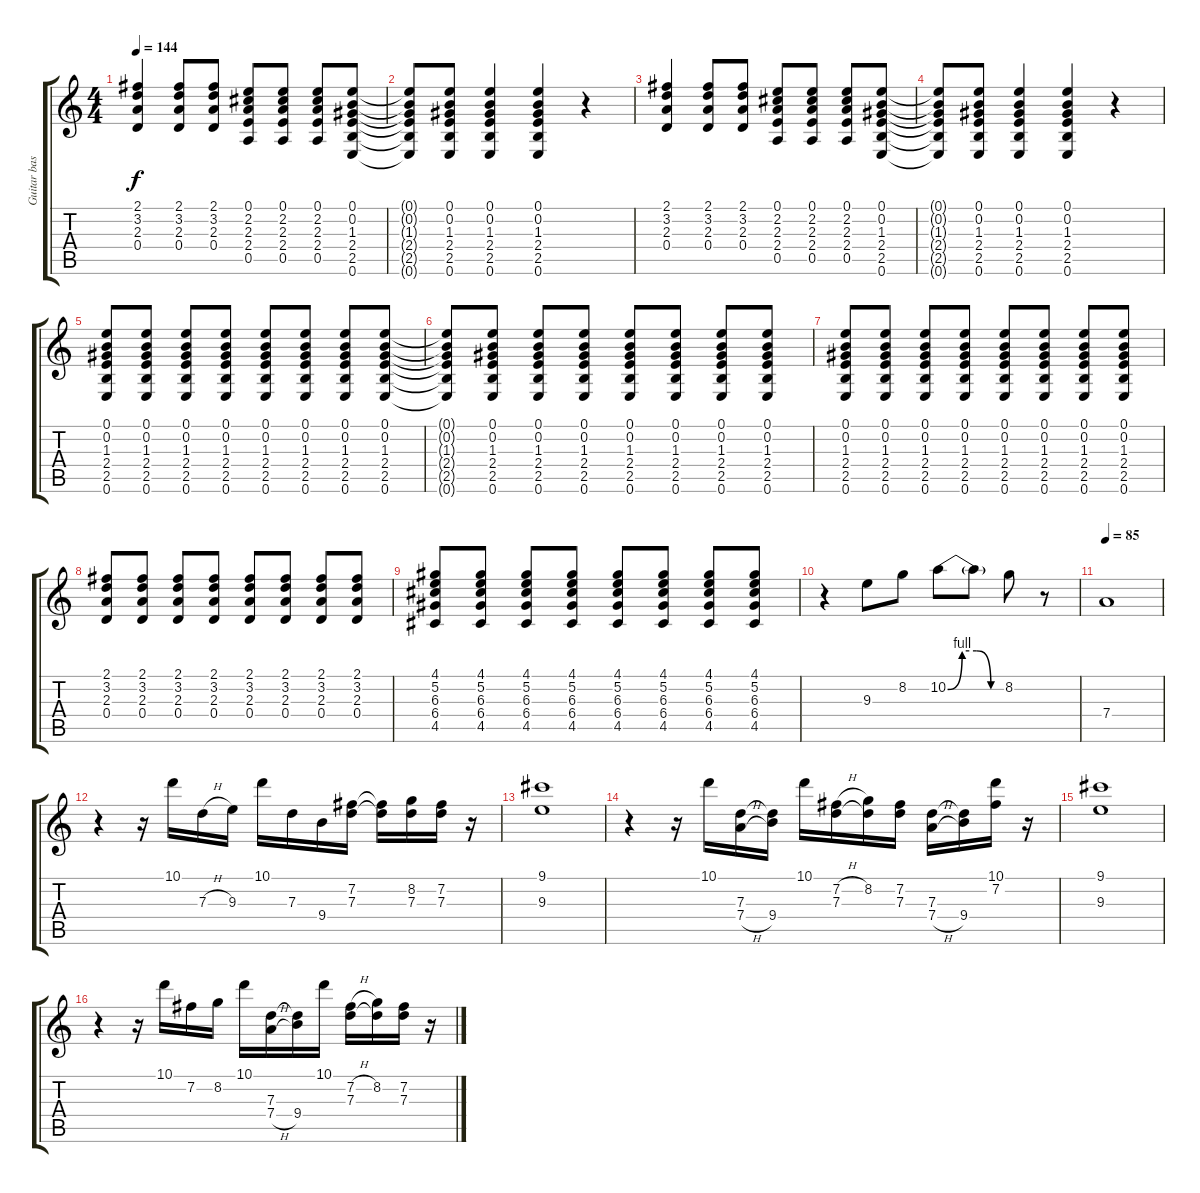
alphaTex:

\track ("Guitar bass" "Guitar bas") {instrument acousticguitarsteel}
\staff {score tabs}
\tuning (E4 B3 G3 D3 A2 E2) {hide}
\ts (4 4)
\tempo 144
\clef g2
\ks c
(2.1 3.2 2.3 0.4).4{dy f volume 9} (2.1 3.2 2.3 0.4).8 (2.1 3.2 2.3 0.4).8 (0.1 2.2 2.3 2.4 0.5).8 (0.1 2.2 2.3 2.4 0.5).8 (0.1 2.2 2.3 2.4 0.5).8 (0.1 0.2 1.3 2.4 2.5 0.6).8 |
(0.1{t} 0.2{t} 1.3{t} 2.4{t} 2.5{t} 0.6{t}).8 (0.1 0.2 1.3 2.4 2.5 0.6).8 (0.1 0.2 1.3 2.4 2.5 0.6).4 (0.1 0.2 1.3 2.4 2.5 0.6).4 r.4 |
(2.1 3.2 2.3 0.4).4{volume 9} (2.1 3.2 2.3 0.4).8 (2.1 3.2 2.3 0.4).8 (0.1 2.2 2.3 2.4 0.5).8 (0.1 2.2 2.3 2.4 0.5).8 (0.1 2.2 2.3 2.4 0.5).8 (0.1 0.2 1.3 2.4 2.5 0.6).8 |
(0.1{t} 0.2{t} 1.3{t} 2.4{t} 2.5{t} 0.6{t}).8 (0.1 0.2 1.3 2.4 2.5 0.6).8 (0.1 0.2 1.3 2.4 2.5 0.6).4 (0.1 0.2 1.3 2.4 2.5 0.6).4 r.4 |
(0.1 0.2 1.3 2.4 2.5 0.6).8 (0.1 0.2 1.3 2.4 2.5 0.6).8 (0.1 0.2 1.3 2.4 2.5 0.6).8 (0.1 0.2 1.3 2.4 2.5 0.6).8 (0.1 0.2 1.3 2.4 2.5 0.6).8 (0.1 0.2 1.3 2.4 2.5 0.6).8 (0.1 0.2 1.3 2.4 2.5 0.6).8 (0.1 0.2 1.3 2.4 2.5 0.6).8 |
(0.1{t} 0.2{t} 1.3{t} 2.4{t} 2.5{t} 0.6{t}).8 (0.1 0.2 1.3 2.4 2.5 0.6).8 (0.1 0.2 1.3 2.4 2.5 0.6).8 (0.1 0.2 1.3 2.4 2.5 0.6).8 (0.1 0.2 1.3 2.4 2.5 0.6).8 (0.1 0.2 1.3 2.4 2.5 0.6).8 (0.1 0.2 1.3 2.4 2.5 0.6).8 (0.1 0.2 1.3 2.4 2.5 0.6).8 |
(0.1 0.2 1.3 2.4 2.5 0.6).8 (0.1 0.2 1.3 2.4 2.5 0.6).8 (0.1 0.2 1.3 2.4 2.5 0.6).8 (0.1 0.2 1.3 2.4 2.5 0.6).8 (0.1 0.2 1.3 2.4 2.5 0.6).8 (0.1 0.2 1.3 2.4 2.5 0.6).8 (0.1 0.2 1.3 2.4 2.5 0.6).8 (0.1 0.2 1.3 2.4 2.5 0.6).8 |
(2.1 3.2 2.3 0.4).8 (2.1 3.2 2.3 0.4).8 (2.1 3.2 2.3 0.4).8 (2.1 3.2 2.3 0.4).8 (2.1 3.2 2.3 0.4).8 (2.1 3.2 2.3 0.4).8 (2.1 3.2 2.3 0.4).8 (2.1 3.2 2.3 0.4).8 |
(4.1 5.2 6.3 6.4 4.5).8 (4.1 5.2 6.3 6.4 4.5).8 (4.1 5.2 6.3 6.4 4.5).8 (4.1 5.2 6.3 6.4 4.5).8 (4.1 5.2 6.3 6.4 4.5).8 (4.1 5.2 6.3 6.4 4.5).8 (4.1 5.2 6.3 6.4 4.5).8 (4.1 5.2 6.3 6.4 4.5).8 |
r.4{volume 16 instrument electricguitarclean} 9.3.8 8.2.8 10.2{be (custom 0 0 15 4 30 4 45 0 60 0)}.8 10.2{t}.8 8.2.8 r.8 |
\tempo 85
7.4.1 |
r.4 r.16 10.1.16 7.3{h}.16 9.3.16 10.1.16 7.3.16 9.4.16 (7.2 7.3).16 (7.2{t} 7.3{t}).16 (8.2 7.3).16 (7.2 7.3).16 r.16 |
(9.1 9.3).1 |
r.4 r.16 10.1.16 (7.3 7.4{h}).16 (7.3{t} 9.4).16 10.1.16 (7.2{h} 7.3).16 (8.2 7.3{t}).16 (7.2 7.3).16 (7.3 7.4{h}).16 (7.3{t} 9.4).16 (10.1 7.2).16 r.16 |
(9.1 9.3).1 |
r.4 r.16 10.1.16 7.2.16 8.2.16 10.1.16 (7.3 7.4{h}).16 (7.3{t} 9.4).16 10.1.16 (7.2{h} 7.3).16 (8.2 7.3{t}).16 (7.2 7.3).16 r.16
